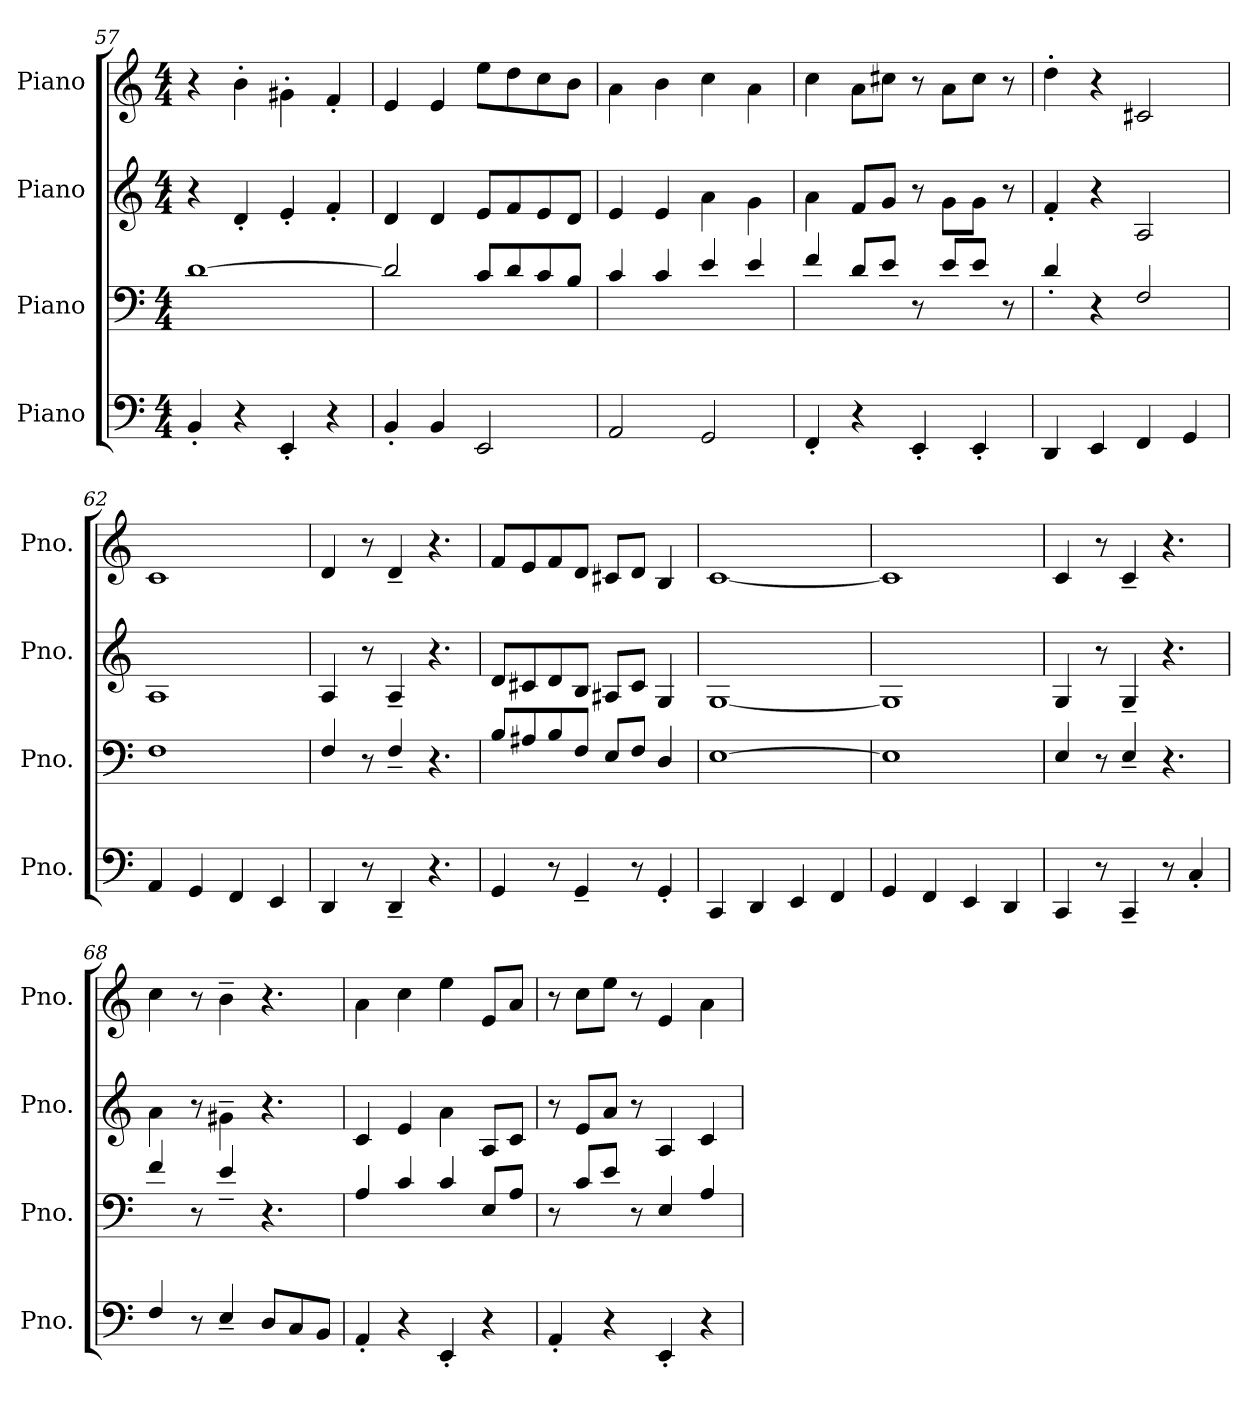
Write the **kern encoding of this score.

**kern	**kern	**kern	**kern
*part4	*part3	*part2	*part1
*staff4	*staff3	*staff2	*staff1
*I"Piano	*I"Piano	*I"Piano	*I"Piano
*I'Pno.	*I'Pno.	*I'Pno.	*I'Pno.
*clefF4	*clefF4	*clefG2	*clefG2
*k[]	*k[]	*k[]	*k[]
*M4/4	*M4/4	*M4/4	*M4/4
=57	=57	=57	=57
4BB'i/	[1dj	4r	4r
4r	.	4d'Z/	4b'V\
4EE'i/	.	4e'Z/	4g#X'V\
4r	.	4f'Z/	4f'V/
=58	=58	=58	=58
4BB'i/	2dj/]	4dZ/	4eV/
4BBi/	.	4dZ/	4eV/
2EEi/	8cj/L	8eZ/L	8eeV\L
.	8dj/	8fZ/	8ddV\
.	8cj/	8eZ/	8ccV\
.	8Bj/J	8dZ/J	8bV\J
=59	=59	=59	=59
2AAi/	4cj/	4eZ/	4aV\
.	4cj/	4eZ/	4bV\
2GGi/	4ej/	4aZ\	4ccV\
.	4ej/	4gZ\	4aV\
!!LO:LB:g=z
=60	=60	=60	=60
4FF'i/	4fj/	4aZ\	4ccV\
4r	8dj/L	8fZ/L	8aV\L
.	8ej/J	8gZ/J	8cc#XV\J
4EE'i/	8r	8r	8r
.	8ej/L	8gZ\L	8aV\L
4EE'i/	8ej/J	8gZ\J	8cc#V\J
.	8r	8r	8r
=61	=61	=61	=61
4DDi/	4d'j/	4f'Z/	4dd'V\
4EEi/	4r	4r	4r
4FFi/	2Fj/	2AZ/	2c#XV/
4GGi/	.	.	.
=62	=62	=62	=62
4AAi/	1Fj	1AZ	1cV
4GGi/	.	.	.
4FFi/	.	.	.
4EEi/	.	.	.
=63	=63	=63	=63
4DDi/	4Fj/	4AZ/	4dV/
8r	8r	8r	8r
4DD~i/	4F~j/	4A~Z/	4d~V/
4.r	4.r	4.r	4.r
=64	=64	=64	=64
4GGi/	8Bj/L	8dZ/L	8fV/L
.	8A#Xj/	8c#XZ/	8eV/
8r	8Bj/	8dZ/	8fV/
4GG~i/	8Fj/J	8BZ/J	8dV/J
.	8Ej/L	8A#XZ/L	8c#XV/L
8r	8Fj/J	8c#Z/J	8dV/J
4GG'i/	4Dj/	4GZ/	4BV/
!!LO:PB:g=z
=65	=65	=65	=65
4CCi/	[1Ej	[1GZ	[1cV
4DDi/	.	.	.
4EEi/	.	.	.
4FFi/	.	.	.
=66	=66	=66	=66
4GGi/	1Ej]	1GZ]	1cV]
4FFi/	.	.	.
4EEi/	.	.	.
4DDi/	.	.	.
=67	=67	=67	=67
4CCi/	4Ej/	4GZ/	4cV/
8r	8r	8r	8r
4CC~i/	4E~j/	4G~Z/	4c~V/
8r	4.r	4.r	4.r
4C'i/	.	.	.
=68	=68	=68	=68
4Fi/	4fj/	4aZ\	4ccV\
8r	8r	8r	8r
4E~i/	4e~j/	4g#X~Z\	4b~V\
8Di/L	4.r	4.r	4.r
8Ci/	.	.	.
8BBi/J	.	.	.
=69	=69	=69	=69
4AA'i/	4Aj/	4cZ/	4aV\
4r	4cj/	4eZ/	4ccV\
4EE'i/	4cj/	4aZ\	4eeV\
4r	8Ej/L	8AZ/L	8eV/L
.	8Aj/J	8cZ/J	8aV/J
=70	=70	=70	=70
4AA'i/	8r	8r	8r
.	8cj/L	8eZ/L	8ccV\L
4r	8ej/J	8aZ/J	8eeV\J
.	8r	8r	8r
4EE'i/	4Ej/	4AZ/	4eV/
4r	4Aj/	4cZ/	4aV\
=	=	=	=
*-	*-	*-	*-
